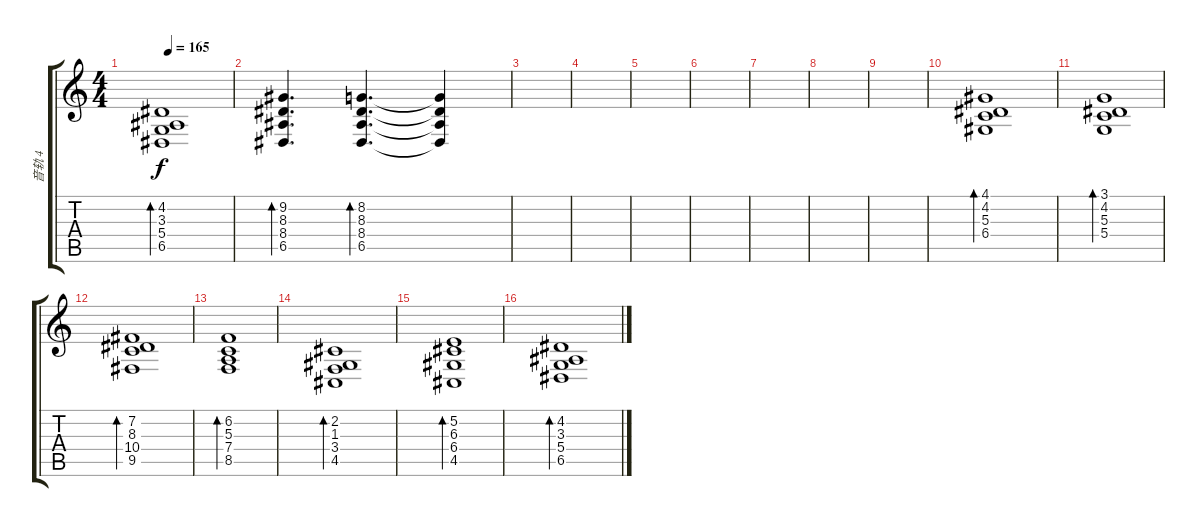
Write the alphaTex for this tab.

\track ("音轨 4" "音轨 4") {instrument electricgrandpiano}
\staff {score tabs}
\tuning (E4 B3 G3 D3 A2 E2) {hide}
\ts (4 4)
\tempo 165
\clef g2
\ks c
(4.2 3.3 5.4 6.5).1{bd 120 dy f} |
(9.2 8.3 8.4 6.5).4{d bd 120} (8.2 8.3 8.4 6.5).4{d bd 120} (8.2{t} 8.3{t} 8.4{t} 6.5{t}).4 |
|
|
|
|
|
|
|
(4.1 4.2 5.3 6.4).1{bd 120 volume 9 balance 8} |
(3.1 4.2 5.3 5.4).1{bd 120} |
(7.2 8.3 10.4 9.5).1{bd 120} |
(6.2 5.3 7.4 8.5).1{bd 120} |
(2.2 1.3 3.4 4.5).1{bd 120} |
(5.2 6.3 6.4 4.5).1{bd 120} |
(4.2 3.3 5.4 6.5).1{bd 120}
